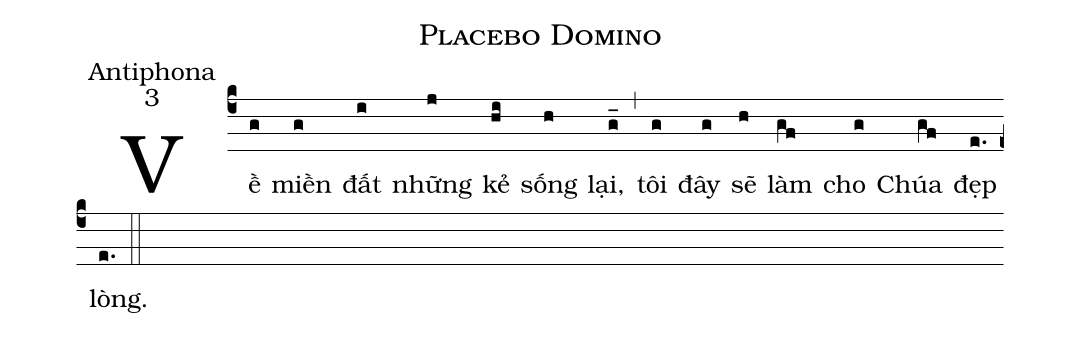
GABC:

name:Placebo Domino;
office-part:Antiphona;
mode:3;
%%
(c4) Về(g) miền(g) đất(i) những(j) kẻ(hi) sống(h) lại,(g_) (,) tôi(g) đây(g) sẽ(h) làm(gf) cho(g) Chúa(gf) đẹp(e.) lòng.(e.) (::)
